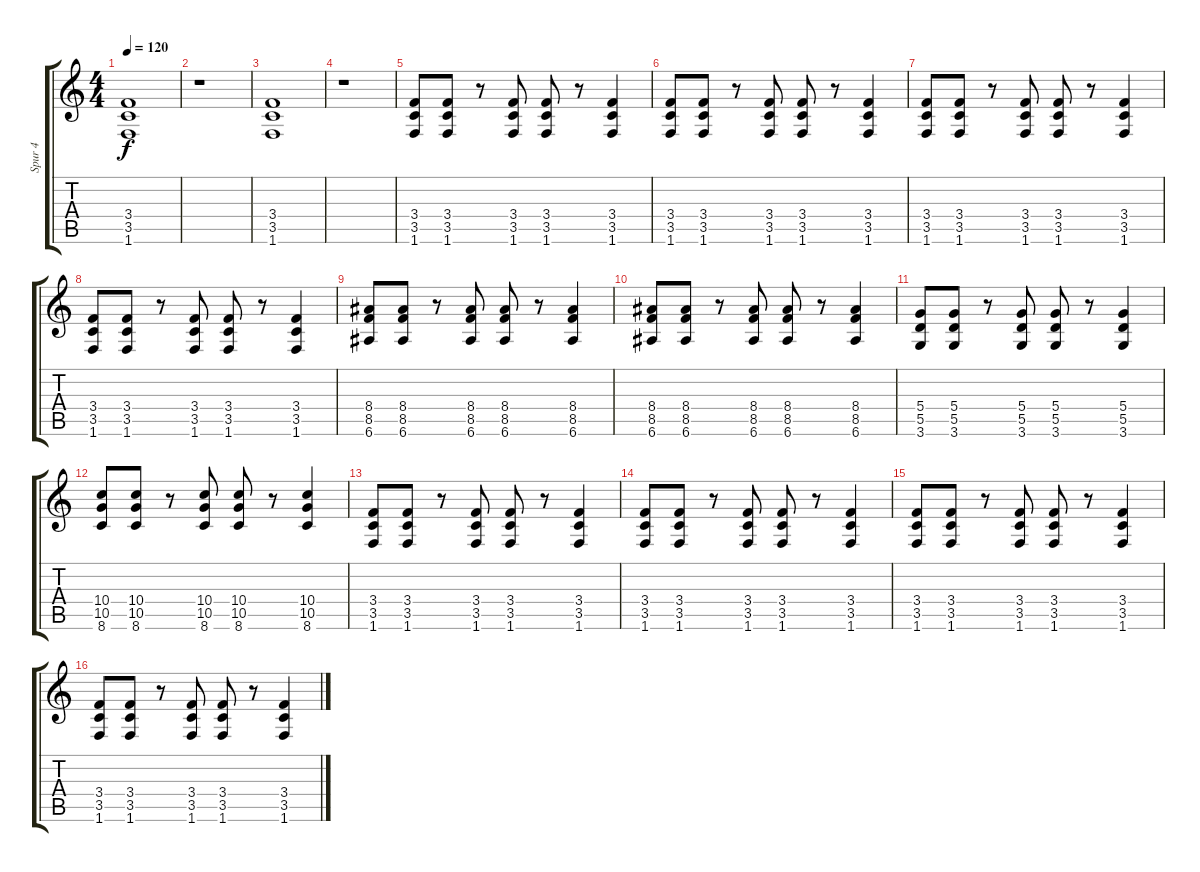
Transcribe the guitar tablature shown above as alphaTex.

\track ("Spur 4" "Spur 4") {instrument electricbassfinger}
\staff {score tabs}
\tuning (E4 B3 G3 D3 A2 E2) {hide}
\ts (4 4)
\tempo 120
\clef g2
\ks c
(3.4 3.5 1.6).1{dy f instrument electricbassfinger} |
r.1 |
(3.4 3.5 1.6).1 |
r.1 |
(3.4 3.5 1.6).8 (3.4 3.5 1.6).8 r.8 (3.4 3.5 1.6).8 (3.4 3.5 1.6).8 r.8 (3.4 3.5 1.6).4 |
(3.4 3.5 1.6).8 (3.4 3.5 1.6).8 r.8 (3.4 3.5 1.6).8 (3.4 3.5 1.6).8 r.8 (3.4 3.5 1.6).4 |
(3.4 3.5 1.6).8 (3.4 3.5 1.6).8 r.8 (3.4 3.5 1.6).8 (3.4 3.5 1.6).8 r.8 (3.4 3.5 1.6).4 |
(3.4 3.5 1.6).8 (3.4 3.5 1.6).8 r.8 (3.4 3.5 1.6).8 (3.4 3.5 1.6).8 r.8 (3.4 3.5 1.6).4 |
(8.4 8.5 6.6).8 (8.4 8.5 6.6).8 r.8 (8.4 8.5 6.6).8 (8.4 8.5 6.6).8 r.8 (8.4 8.5 6.6).4 |
(8.4 8.5 6.6).8 (8.4 8.5 6.6).8 r.8 (8.4 8.5 6.6).8 (8.4 8.5 6.6).8 r.8 (8.4 8.5 6.6).4 |
(5.4 5.5 3.6).8 (5.4 5.5 3.6).8 r.8 (5.4 5.5 3.6).8 (5.4 5.5 3.6).8 r.8 (5.4 5.5 3.6).4 |
(10.4 10.5 8.6).8 (10.4 10.5 8.6).8 r.8 (10.4 10.5 8.6).8 (10.4 10.5 8.6).8 r.8 (10.4 10.5 8.6).4 |
(3.4 3.5 1.6).8 (3.4 3.5 1.6).8 r.8 (3.4 3.5 1.6).8 (3.4 3.5 1.6).8 r.8 (3.4 3.5 1.6).4 |
(3.4 3.5 1.6).8 (3.4 3.5 1.6).8 r.8 (3.4 3.5 1.6).8 (3.4 3.5 1.6).8 r.8 (3.4 3.5 1.6).4 |
(3.4 3.5 1.6).8 (3.4 3.5 1.6).8 r.8 (3.4 3.5 1.6).8 (3.4 3.5 1.6).8 r.8 (3.4 3.5 1.6).4 |
(3.4 3.5 1.6).8 (3.4 3.5 1.6).8 r.8 (3.4 3.5 1.6).8 (3.4 3.5 1.6).8 r.8 (3.4 3.5 1.6).4
